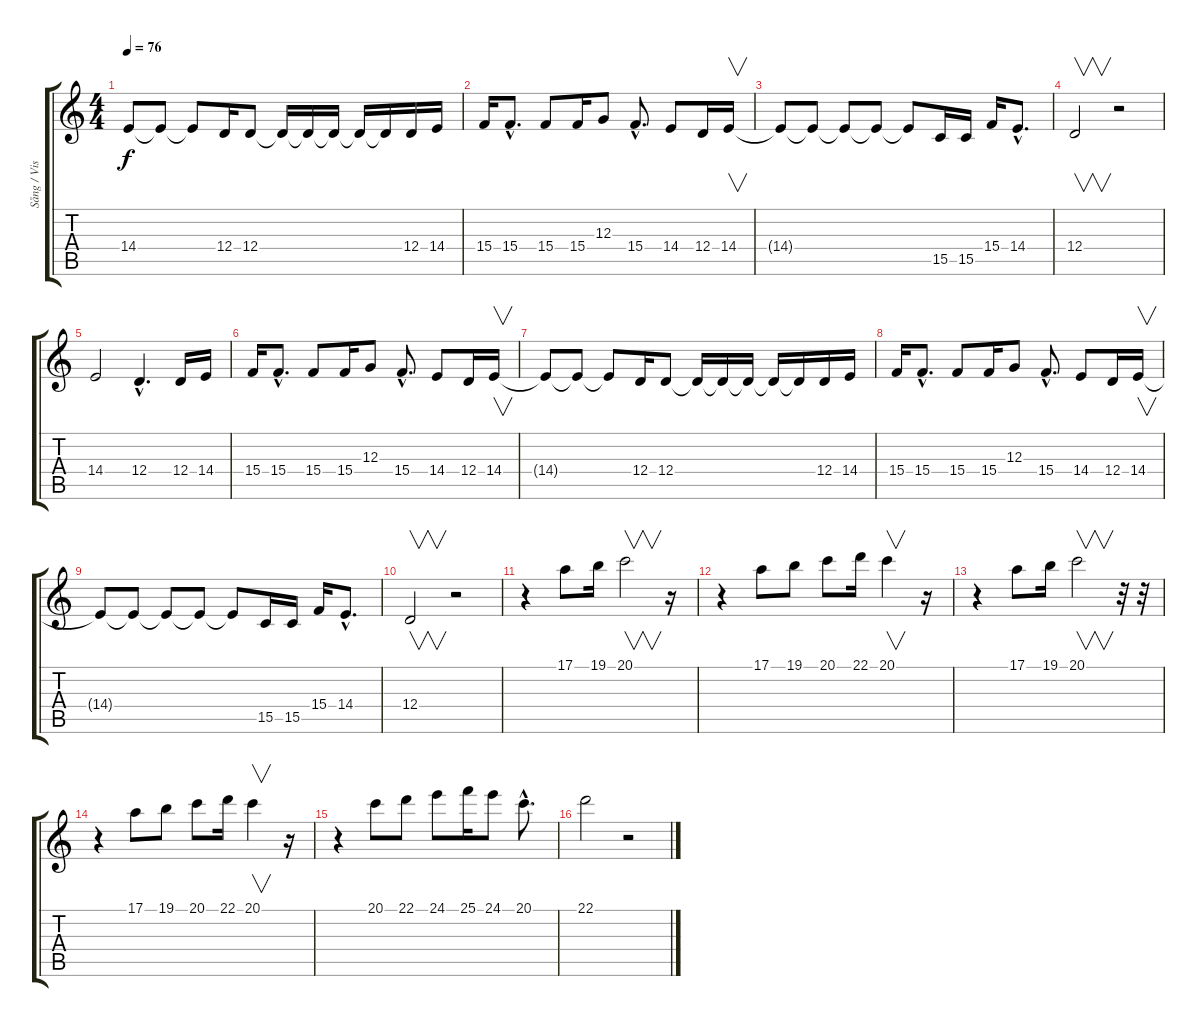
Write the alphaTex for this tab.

\track ("Sång / Vissla" "Sång / Vis") {instrument accordion}
\staff {score tabs}
\tuning (E4 B3 G3 D3 A2 E2) {hide}
\ts (4 4)
\tempo 76
\clef g2
\ks c
14.4{t}.8{dy f} 14.4{t}.8 14.4{t}.8 12.4.16 12.4.8 12.4{t}.16 12.4{t}.16 12.4{t}.16 12.4{t}.16 12.4{t}.16 12.4.16 14.4.16 |
15.4.16 15.4{hac}.8{d} 15.4.8 15.4.16 12.3.8 15.4{hac}.8{d} 14.4.8 12.4.16 14.4.16{v} |
14.4{t}.8 14.4{t}.8 14.4{t}.8 14.4{t}.8 14.4{t}.8 15.5.16 15.5.16 15.4.16 14.4{hac}.8{d} |
12.4.2{v} r.2 |
14.4.2 12.4{hac}.4{d} 12.4.16 14.4.16 |
15.4.16 15.4{hac}.8{d} 15.4.8 15.4.16 12.3.8 15.4{hac}.8{d} 14.4.8 12.4.16 14.4.16{v} |
14.4{t}.8 14.4{t}.8 14.4{t}.8 12.4.16 12.4.8 12.4{t}.16 12.4{t}.16 12.4{t}.16 12.4{t}.16 12.4{t}.16 12.4.16 14.4.16 |
15.4.16 15.4{hac}.8{d} 15.4.8 15.4.16 12.3.8 15.4{hac}.8{d} 14.4.8 12.4.16 14.4.16{v} |
14.4{t}.8 14.4{t}.8 14.4{t}.8 14.4{t}.8 14.4{t}.8 15.5.16 15.5.16 15.4.16 14.4{hac}.8{d} |
12.4.2{v} r.2 |
r.4{instrument whistle} 17.1.8 19.1.16 20.1.2{v} r.16 |
r.4 17.1.8 19.1.8 20.1.8 22.1.16 20.1.4{v} r.16 |
r.4{instrument whistle} 17.1.8 19.1.16 20.1.2{v} r.32 r.32 |
r.4 17.1.8 19.1.8 20.1.8 22.1.16 20.1.4{v} r.16 |
r.4 20.1.8 22.1.8 24.1.8 25.1.16 24.1.8 20.1{hac}.8{d} |
22.1.2 r.2
